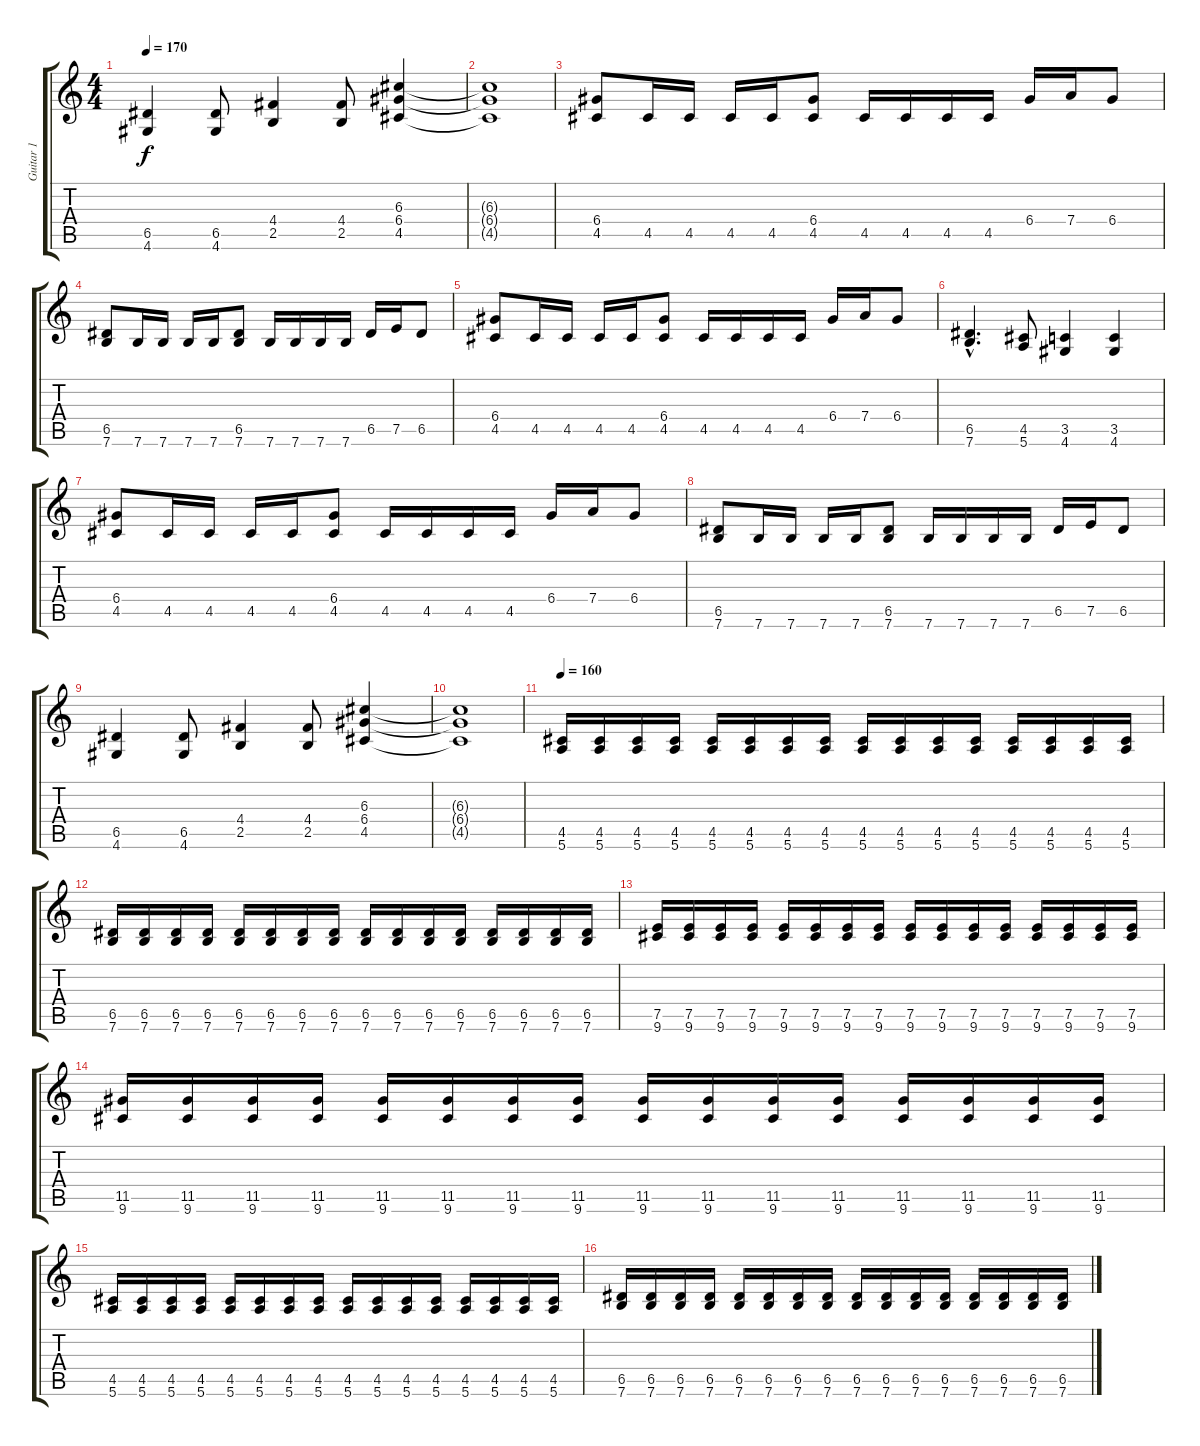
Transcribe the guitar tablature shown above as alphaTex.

\track ("Guitar 1" "Guitar 1") {instrument distortionguitar}
\staff {score tabs}
\tuning (E4 B3 G3 D3 A2 E2) {hide}
\ts (4 4)
\tempo 170
\clef g2
\ks c
(6.5 4.6).4{dy f} (6.5 4.6).8 (4.4 2.5).4 (4.4 2.5).8 (6.3 6.4 4.5).4 |
(6.3{t} 6.4{t} 4.5{t}).1 |
(6.4 4.5).8 4.5.16 4.5.16 4.5.16 4.5.16 (6.4 4.5).8 4.5.16 4.5.16 4.5.16 4.5.16 6.4.16 7.4.16 6.4.8 |
(6.5 7.6).8 7.6.16 7.6.16 7.6.16 7.6.16 (6.5 7.6).8 7.6.16 7.6.16 7.6.16 7.6.16 6.5.16 7.5.16 6.5.8 |
(6.4 4.5).8 4.5.16 4.5.16 4.5.16 4.5.16 (6.4 4.5).8 4.5.16 4.5.16 4.5.16 4.5.16 6.4.16 7.4.16 6.4.8 |
(6.5{hac} 7.6{hac}).4{d} (4.5 5.6).8 (3.5 4.6).4 (3.5 4.6).4 |
(6.4 4.5).8 4.5.16 4.5.16 4.5.16 4.5.16 (6.4 4.5).8 4.5.16 4.5.16 4.5.16 4.5.16 6.4.16 7.4.16 6.4.8 |
(6.5 7.6).8 7.6.16 7.6.16 7.6.16 7.6.16 (6.5 7.6).8 7.6.16 7.6.16 7.6.16 7.6.16 6.5.16 7.5.16 6.5.8 |
(6.5 4.6).4 (6.5 4.6).8 (4.4 2.5).4 (4.4 2.5).8 (6.3 6.4 4.5).4 |
(6.3{t} 6.4{t} 4.5{t}).1 |
\tempo 160
(4.5 5.6).16 (4.5 5.6).16 (4.5 5.6).16 (4.5 5.6).16 (4.5 5.6).16 (4.5 5.6).16 (4.5 5.6).16 (4.5 5.6).16 (4.5 5.6).16 (4.5 5.6).16 (4.5 5.6).16 (4.5 5.6).16 (4.5 5.6).16 (4.5 5.6).16 (4.5 5.6).16 (4.5 5.6).16 |
(6.5 7.6).16 (6.5 7.6).16 (6.5 7.6).16 (6.5 7.6).16 (6.5 7.6).16 (6.5 7.6).16 (6.5 7.6).16 (6.5 7.6).16 (6.5 7.6).16 (6.5 7.6).16 (6.5 7.6).16 (6.5 7.6).16 (6.5 7.6).16 (6.5 7.6).16 (6.5 7.6).16 (6.5 7.6).16 |
(7.5 9.6).16 (7.5 9.6).16 (7.5 9.6).16 (7.5 9.6).16 (7.5 9.6).16 (7.5 9.6).16 (7.5 9.6).16 (7.5 9.6).16 (7.5 9.6).16 (7.5 9.6).16 (7.5 9.6).16 (7.5 9.6).16 (7.5 9.6).16 (7.5 9.6).16 (7.5 9.6).16 (7.5 9.6).16 |
(11.5 9.6).16 (11.5 9.6).16 (11.5 9.6).16 (11.5 9.6).16 (11.5 9.6).16 (11.5 9.6).16 (11.5 9.6).16 (11.5 9.6).16 (11.5 9.6).16 (11.5 9.6).16 (11.5 9.6).16 (11.5 9.6).16 (11.5 9.6).16 (11.5 9.6).16 (11.5 9.6).16 (11.5 9.6).16 |
(4.5 5.6).16 (4.5 5.6).16 (4.5 5.6).16 (4.5 5.6).16 (4.5 5.6).16 (4.5 5.6).16 (4.5 5.6).16 (4.5 5.6).16 (4.5 5.6).16 (4.5 5.6).16 (4.5 5.6).16 (4.5 5.6).16 (4.5 5.6).16 (4.5 5.6).16 (4.5 5.6).16 (4.5 5.6).16 |
(6.5 7.6).16 (6.5 7.6).16 (6.5 7.6).16 (6.5 7.6).16 (6.5 7.6).16 (6.5 7.6).16 (6.5 7.6).16 (6.5 7.6).16 (6.5 7.6).16 (6.5 7.6).16 (6.5 7.6).16 (6.5 7.6).16 (6.5 7.6).16 (6.5 7.6).16 (6.5 7.6).16 (6.5 7.6).16
